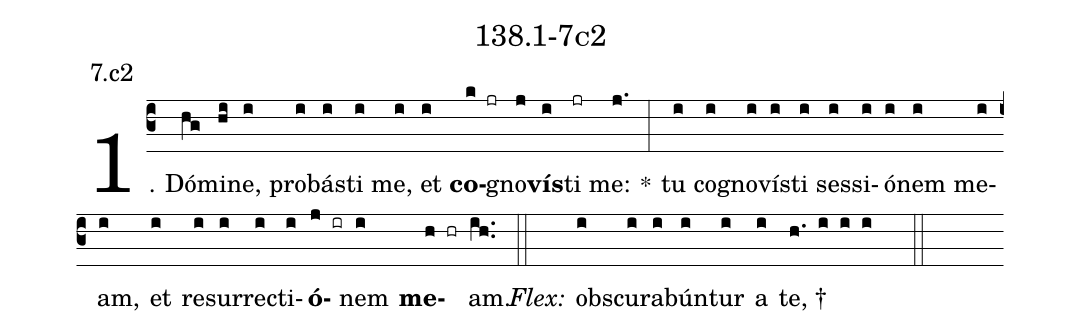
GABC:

name: 138.1-7c2;
annotation: 7.c2;
%%
(c3)1. Dó(hg)mi(hi)ne,(i) pro(i)bás(i)ti(i) me,(i) et(i) <b>co</b>(k jr)gno(j)<b>vís</b>(i)ti(jr) me:(j.) *(:) tu(i) co(i)gno(i)vís(i)ti(i) ses(i)si(i)ó(i)nem(i) me(i)am,(i) et(i) re(i)sur(i)rec(i)ti(i)<b>ó</b>(j ir)nem(i) <b>me</b>(h hr)am.(ih..) (::)
<i>Flex:</i>()  obs(i)cu(i)ra(i)bún(i)tur(i) a(i) te, †(h. i i i  ::)
